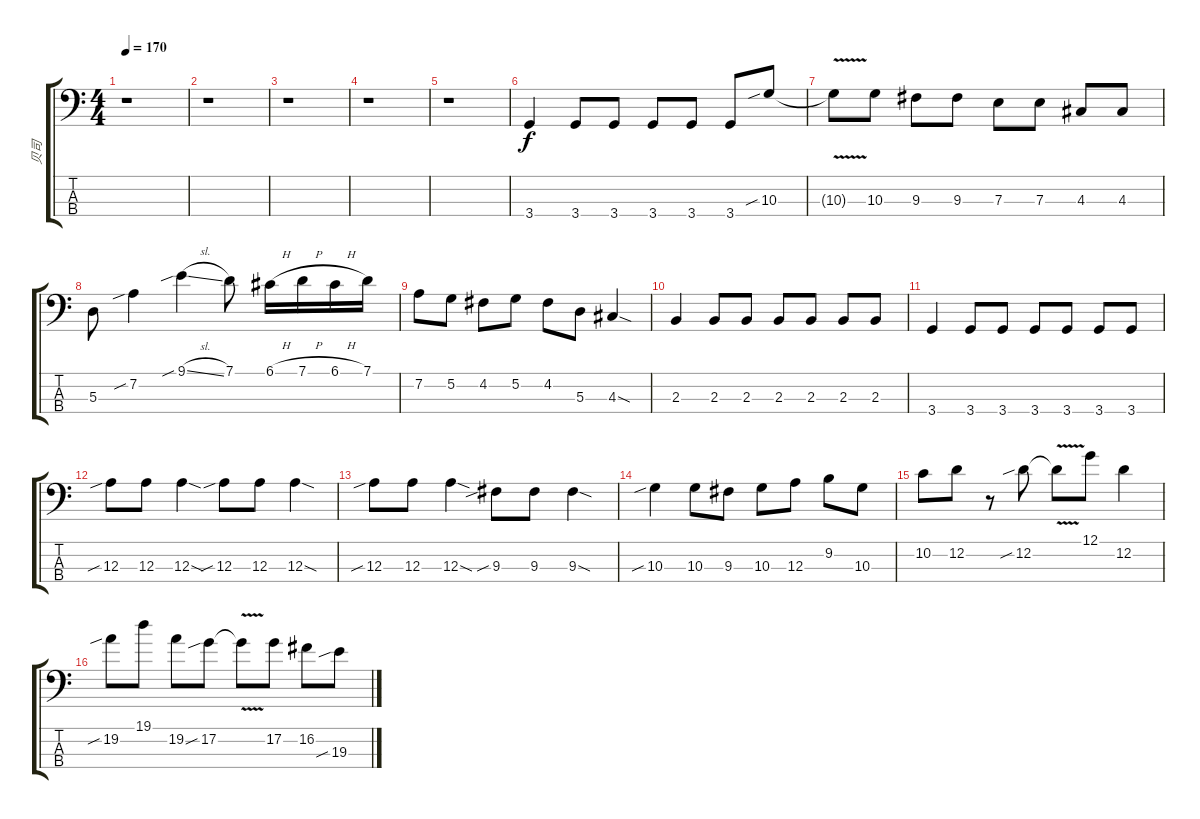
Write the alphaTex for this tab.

\track ("贝司" "贝司") {instrument electricbassfinger}
\staff {score tabs}
\tuning (G2 D2 A1 E1) {hide}
\ts (4 4)
\tempo 170
\clef f4
\ks c
r.1{dy f} |
r.1 |
r.1 |
r.1 |
r.1 |
3.4.4 3.4.8 3.4.8 3.4.8 3.4.8 3.4.8 10.3{sib}.8 |
10.3{v t}.8 10.3.8 9.3.8 9.3.8 7.3.8 7.3.8 4.3.8 4.3.8 |
5.3.8 7.2{sib}.4 9.1{sib sl}.4 7.1.8 6.1{h}.16 7.1{h}.16 6.1{h}.16 7.1.16 |
7.2.8 5.2.8 4.2.8 5.2.8 4.2.8 5.3.8 4.3{sod}.4 |
2.3.4 2.3.8 2.3.8 2.3.8 2.3.8 2.3.8 2.3.8 |
3.4.4 3.4.8 3.4.8 3.4.8 3.4.8 3.4.8 3.4.8 |
12.3{sib}.8 12.3.8 12.3{sod}.4 12.3{sib}.8 12.3.8 12.3{sod}.4 |
12.3{sib}.8 12.3.8 12.3{sod}.4 9.3{sib}.8 9.3.8 9.3{sod}.4 |
10.3{sib}.4 10.3.8 9.3.8 10.3.8 12.3.8 9.2.8 10.3.8 |
10.2.8 12.2.8 r.8 12.2{sib}.8 12.2{v t}.8 12.1.8 12.2.4 |
19.2{sib}.8 19.1.8 19.2.8 17.2{sib}.8 17.2{v t}.8 17.2.8 16.2.8 19.3{sib}.8
